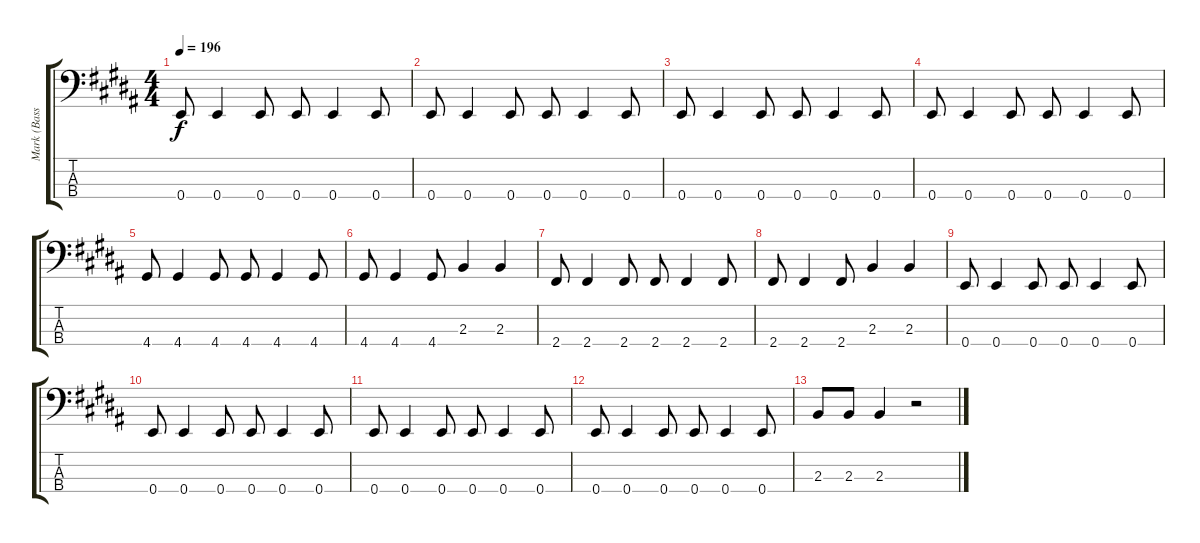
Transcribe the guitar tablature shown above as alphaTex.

\track ("Mark (Bass)" "Mark (Bass") {instrument electricbasspick}
\staff {score tabs}
\tuning (G2 D2 A1 E1) {hide}
\ts (4 4)
\tempo 196
\clef f4
\ks b
0.4.8{dy f} 0.4.4 0.4.8 0.4.8 0.4.4 0.4.8 |
0.4.8 0.4.4 0.4.8 0.4.8 0.4.4 0.4.8 |
0.4.8 0.4.4 0.4.8 0.4.8 0.4.4 0.4.8 |
0.4.8 0.4.4 0.4.8 0.4.8 0.4.4 0.4.8 |
4.4.8 4.4.4 4.4.8 4.4.8 4.4.4 4.4.8 |
4.4.8 4.4.4 4.4.8 2.3.4 2.3.4 |
2.4.8 2.4.4 2.4.8 2.4.8 2.4.4 2.4.8 |
2.4.8 2.4.4 2.4.8 2.3.4 2.3.4 |
0.4.8 0.4.4 0.4.8 0.4.8 0.4.4 0.4.8 |
0.4.8 0.4.4 0.4.8 0.4.8 0.4.4 0.4.8 |
0.4.8 0.4.4 0.4.8 0.4.8 0.4.4 0.4.8 |
0.4.8 0.4.4 0.4.8 0.4.8 0.4.4 0.4.8 |
2.3.8 2.3.8 2.3.4 r.2
